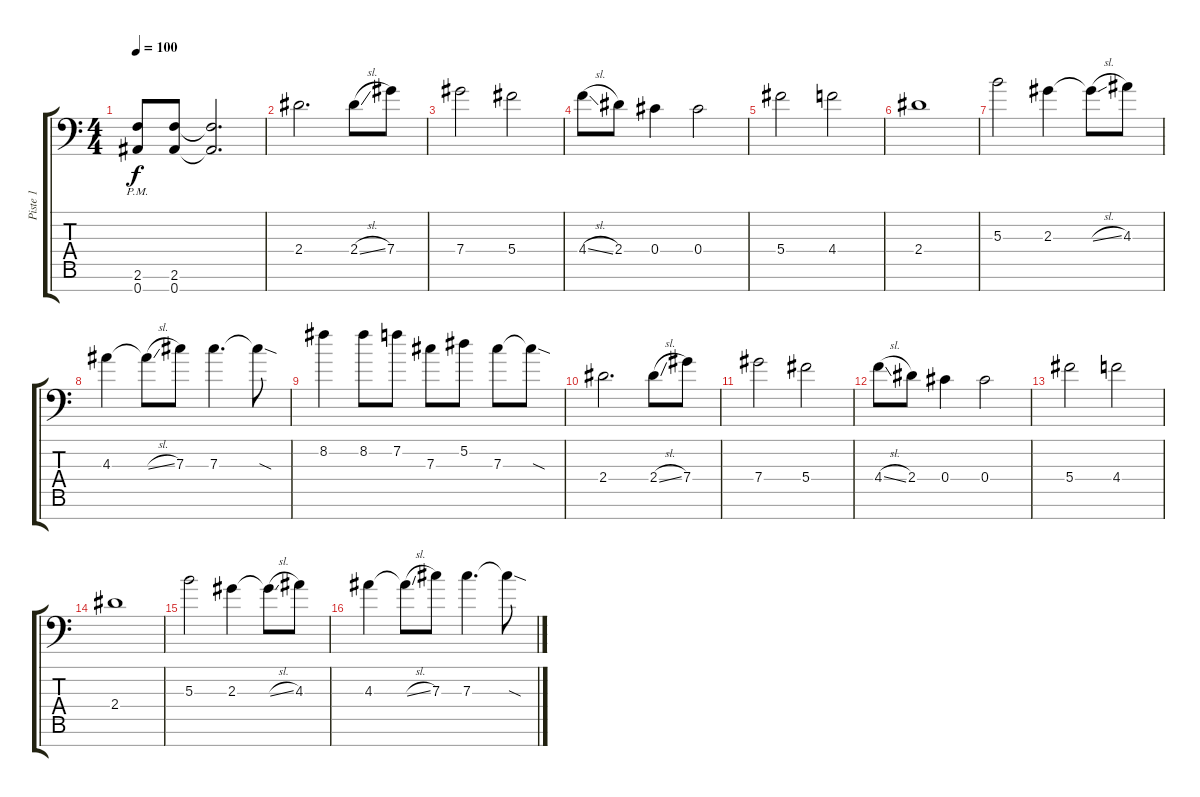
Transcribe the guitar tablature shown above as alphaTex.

\track ("Piste 1" "Piste 1") {instrument overdrivenguitar}
\staff {score tabs}
\tuning (Eb4 Bb3 Gb3 Db3 Ab2 Eb2 Bb1) {hide}
\ts (4 4)
\tempo 100
\clef f4
\ks c
(2.6{pm} 0.7{pm}).8{dy f} (2.6 0.7).8 (2.6{t} 0.7{t}).2{d} |
2.4.2{d} 2.4{sl}.8 7.4.8 |
7.4.2 5.4.2 |
4.4{sl}.8 2.4.8 0.4.4 0.4.2 |
5.4.2 4.4.2 |
2.4.1 |
5.3.2 2.3.4 2.3{sl t}.8 4.3.8 |
4.3.4 4.3{sl t}.8 7.3.8 7.3.4{d} 7.3{sod t}.8 |
8.2.4 8.2.8 7.2.8 7.3.8 5.2.8 7.3.8 7.3{sod t}.8 |
2.4.2{d} 2.4{sl}.8 7.4.8 |
7.4.2 5.4.2 |
4.4{sl}.8 2.4.8 0.4.4 0.4.2 |
5.4.2 4.4.2 |
2.4.1 |
5.3.2 2.3.4 2.3{sl t}.8 4.3.8 |
4.3.4 4.3{sl t}.8 7.3.8 7.3.4{d} 7.3{sod t}.8
